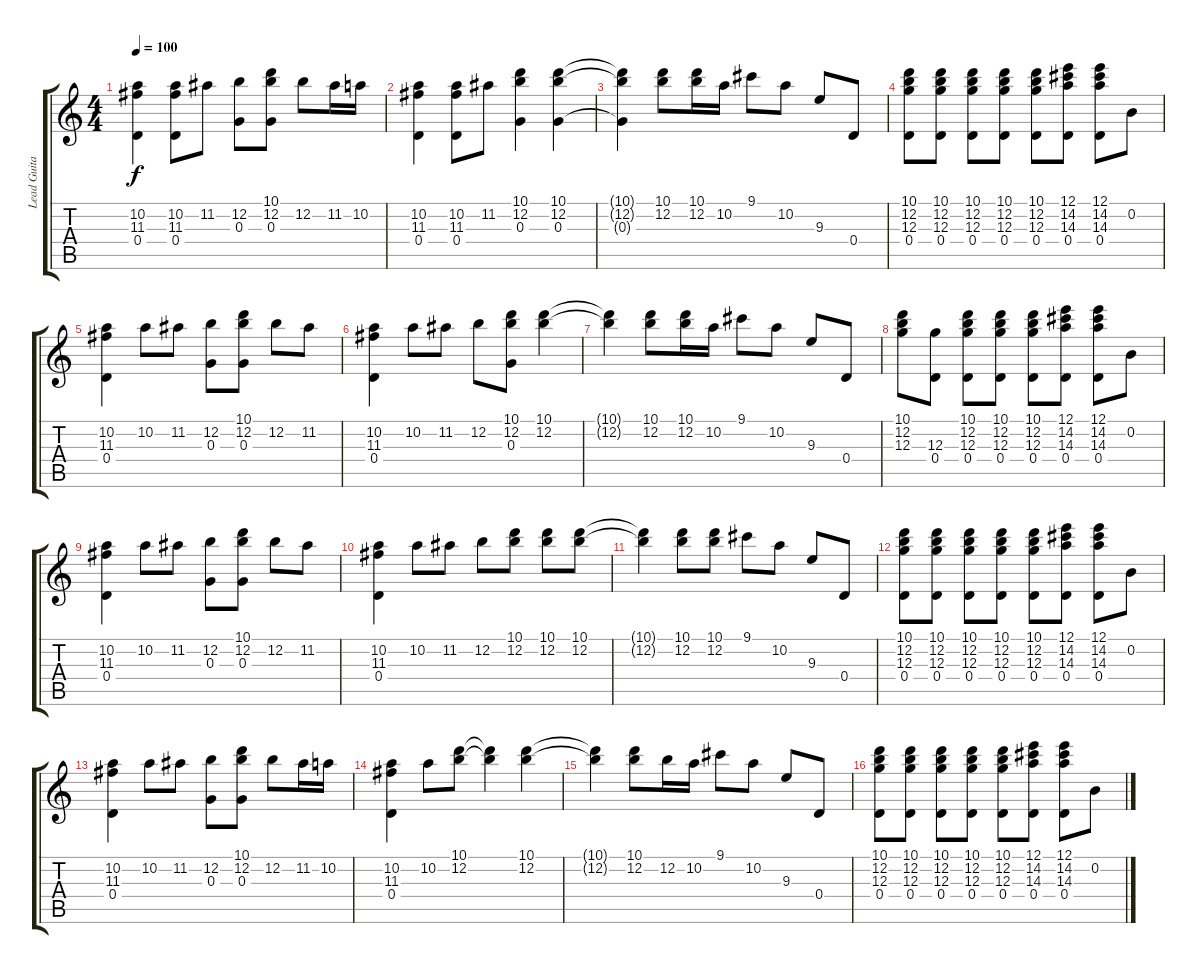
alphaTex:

\track ("Lead Guitar" "Lead Guita") {instrument overdrivenguitar}
\staff {score tabs}
\tuning (E4 B3 G3 D3 A2 E2) {hide}
\ts (4 4)
\tempo 100
\clef g2
\ks c
(10.2 11.3 0.4).4{dy f} (10.2 11.3 0.4).8 11.2.8 (12.2 0.3).8 (10.1 12.2 0.3).8 12.2.8 11.2.16 10.2.16 |
(10.2 11.3 0.4).4 (10.2 11.3 0.4).8 11.2.8 (10.1 12.2 0.3).4 (10.1 12.2 0.3).4 |
(10.1{t} 12.2{t} 0.3{t}).4 (10.1 12.2).8 (10.1 12.2).16 10.2.16 9.1.8 10.2.8 9.3.8 0.4.8 |
(10.1 12.2 12.3 0.4).8 (10.1 12.2 12.3 0.4).8 (10.1 12.2 12.3 0.4).8 (10.1 12.2 12.3 0.4).8 (10.1 12.2 12.3 0.4).8 (12.1 14.2 14.3 0.4).8 (12.1 14.2 14.3 0.4).8 0.2.8 |
(10.2 11.3 0.4).4 10.2.8 11.2.8 (12.2 0.3).8 (10.1 12.2 0.3).8 12.2.8 11.2.8 |
(10.2 11.3 0.4).4 10.2.8 11.2.8 12.2.8 (10.1 12.2 0.3).8 (10.1 12.2).4 |
(10.1{t} 12.2{t}).4 (10.1 12.2).8 (10.1 12.2).16 10.2.16 9.1.8 10.2.8 9.3.8 0.4.8 |
(10.1 12.2 12.3).8 (12.3 0.4).8 (10.1 12.2 12.3 0.4).8 (10.1 12.2 12.3 0.4).8 (10.1 12.2 12.3 0.4).8 (12.1 14.2 14.3 0.4).8 (12.1 14.2 14.3 0.4).8 0.2.8 |
(10.2 11.3 0.4).4 10.2.8 11.2.8 (12.2 0.3).8 (10.1 12.2 0.3).8 12.2.8 11.2.8 |
(10.2 11.3 0.4).4 10.2.8 11.2.8 12.2.8 (10.1 12.2).8 (10.1 12.2).8 (10.1 12.2).8 |
(10.1{t} 12.2{t}).4 (10.1 12.2).8 (10.1 12.2).8 9.1.8 10.2.8 9.3.8 0.4.8 |
(10.1 12.2 12.3 0.4).8 (10.1 12.2 12.3 0.4).8 (10.1 12.2 12.3 0.4).8 (10.1 12.2 12.3 0.4).8 (10.1 12.2 12.3 0.4).8 (12.1 14.2 14.3 0.4).8 (12.1 14.2 14.3 0.4).8 0.2.8 |
(10.2 11.3 0.4).4 10.2.8 11.2.8 (12.2 0.3).8 (10.1 12.2 0.3).8 12.2.8 11.2.16 10.2.16 |
(10.2 11.3 0.4).4 10.2.8 (10.1 12.2).8 (10.1{t} 12.2{t}).4 (10.1 12.2).4 |
(10.1{t} 12.2{t}).4 (10.1 12.2).8 12.2.16 10.2.16 9.1.8 10.2.8 9.3.8 0.4.8 |
(10.1 12.2 12.3 0.4).8 (10.1 12.2 12.3 0.4).8 (10.1 12.2 12.3 0.4).8 (10.1 12.2 12.3 0.4).8 (10.1 12.2 12.3 0.4).8 (12.1 14.2 14.3 0.4).8 (12.1 14.2 14.3 0.4).8 0.2.8
